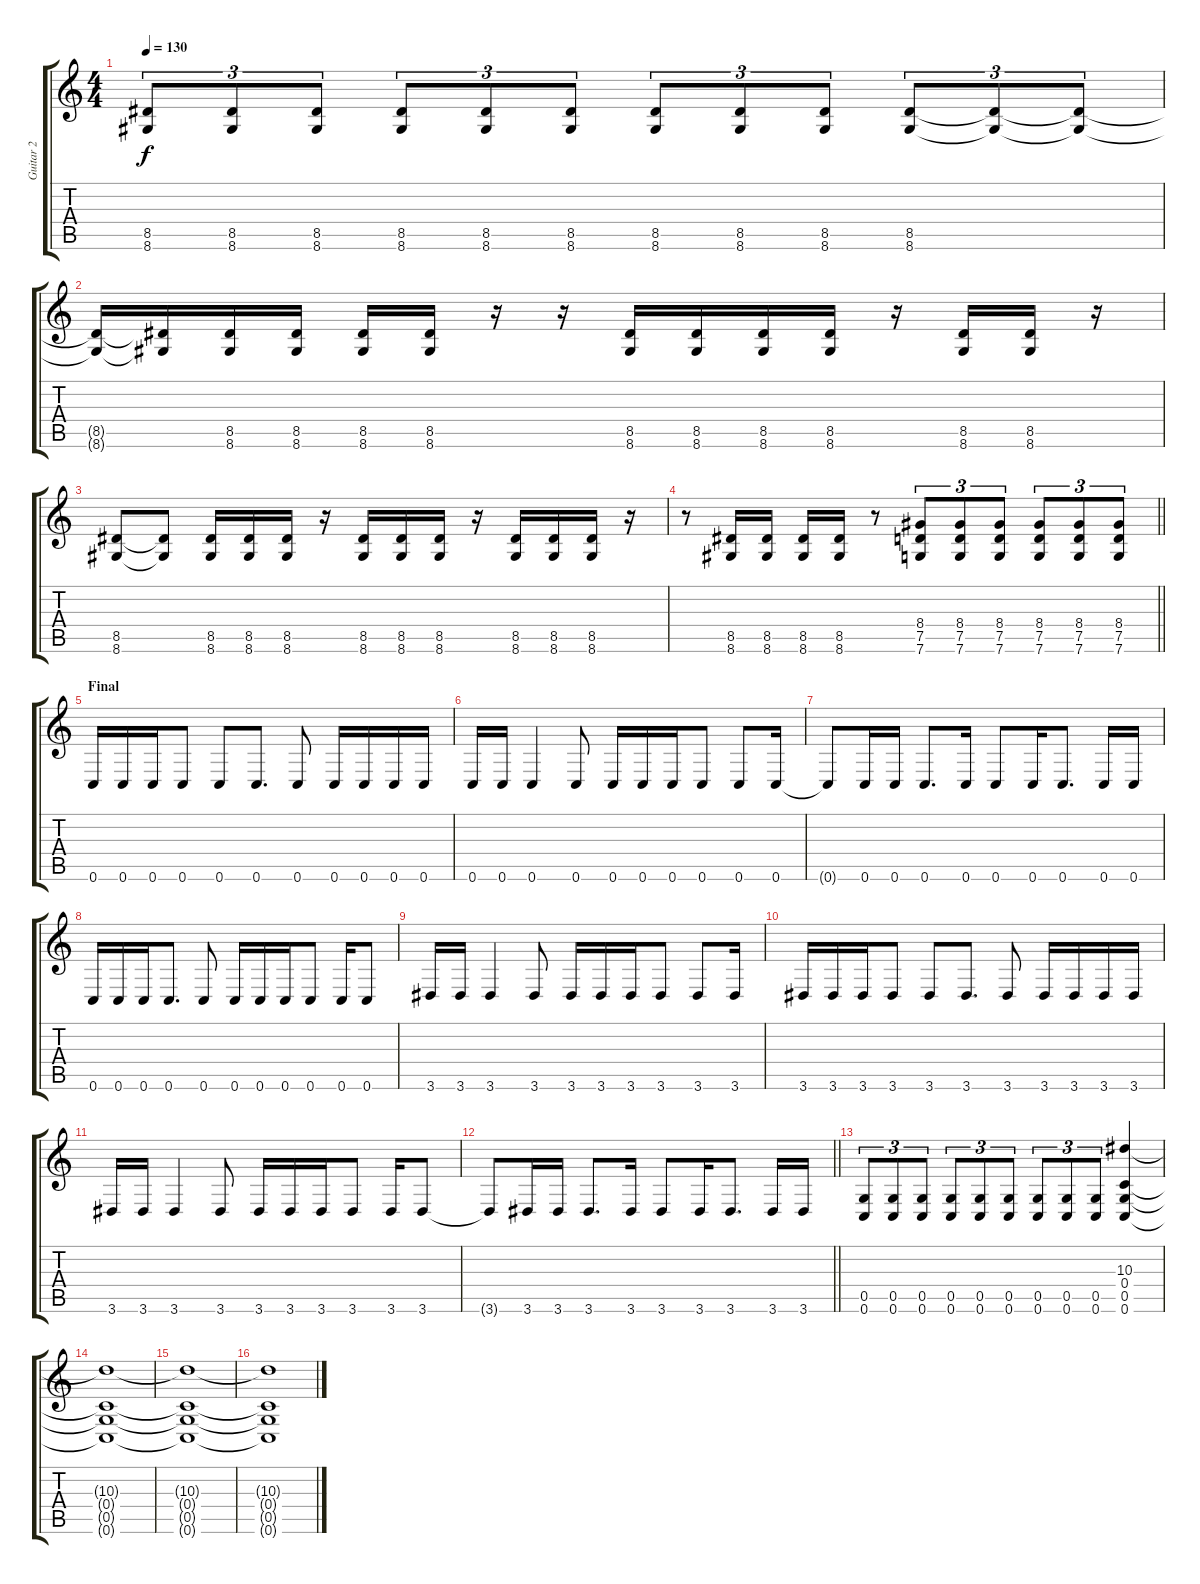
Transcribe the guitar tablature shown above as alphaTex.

\track ("Guitar 2" "Guitar 2") {instrument overdrivenguitar}
\staff {score tabs}
\tuning (D4 A3 F3 C3 G2 C2) {hide}
\ts (4 4)
\tempo 130
\clef g2
\ks c
(8.5 8.6).8{tu (3 2) dy f} (8.5 8.6).8{tu (3 2)} (8.5 8.6).8{tu (3 2)} (8.5 8.6).8{tu (3 2)} (8.5 8.6).8{tu (3 2)} (8.5 8.6).8{tu (3 2)} (8.5 8.6).8{tu (3 2)} (8.5 8.6).8{tu (3 2)} (8.5 8.6).8{tu (3 2)} (8.5 8.6).8{tu (3 2)} (8.5{t} 8.6{t}).8{tu (3 2)} (8.5{t} 8.6{t}).8{tu (3 2)} |
(8.5{t} 8.6{t}).16 (8.5{t} 8.6{t}).16 (8.5 8.6).16 (8.5 8.6).16 (8.5 8.6).16 (8.5 8.6).16 r.16 r.16 (8.5 8.6).16 (8.5 8.6).16 (8.5 8.6).16 (8.5 8.6).16 r.16 (8.5 8.6).16 (8.5 8.6).16 r.16 |
(8.5 8.6).8 (8.5{t} 8.6{t}).8 (8.5 8.6).16 (8.5 8.6).16 (8.5 8.6).16 r.16 (8.5 8.6).16 (8.5 8.6).16 (8.5 8.6).16 r.16 (8.5 8.6).16 (8.5 8.6).16 (8.5 8.6).16 r.16 |
\barLineRight lightlight
r.8 (8.5 8.6).16 (8.5 8.6).16 (8.5 8.6).16 (8.5 8.6).16 r.8 (8.4 7.5 7.6).8{tu (3 2)} (8.4 7.5 7.6).8{tu (3 2)} (8.4 7.5 7.6).8{tu (3 2)} (8.4 7.5 7.6).8{tu (3 2)} (8.4 7.5 7.6).8{tu (3 2)} (8.4 7.5 7.6).8{tu (3 2)} |
\section ("" "Final")
0.6.16 0.6.16 0.6.16 0.6.8 0.6.8 0.6.8{d} 0.6.8 0.6.16 0.6.16 0.6.16 0.6.16 |
0.6.16 0.6.16 0.6.4 0.6.8 0.6.16 0.6.16 0.6.16 0.6.8 0.6.8 0.6.16 |
0.6{t}.8 0.6.16 0.6.16 0.6.8{d} 0.6.16 0.6.8 0.6.16 0.6.8{d} 0.6.16 0.6.16 |
0.6.16 0.6.16 0.6.16 0.6.8{d} 0.6.8 0.6.16 0.6.16 0.6.16 0.6.8 0.6.16 0.6.8 |
3.6.16 3.6.16 3.6.4 3.6.8 3.6.16 3.6.16 3.6.16 3.6.8 3.6.8 3.6.16 |
3.6.16 3.6.16 3.6.16 3.6.8 3.6.8 3.6.8{d} 3.6.8 3.6.16 3.6.16 3.6.16 3.6.16 |
3.6.16 3.6.16 3.6.4 3.6.8 3.6.16 3.6.16 3.6.16 3.6.8 3.6.16 3.6.8 |
\barLineRight lightlight
3.6{t}.8 3.6.16 3.6.16 3.6.8{d} 3.6.16 3.6.8 3.6.16 3.6.8{d} 3.6.16 3.6.16 |
(0.5 0.6).8{tu (3 2)} (0.5 0.6).8{tu (3 2)} (0.5 0.6).8{tu (3 2)} (0.5 0.6).8{tu (3 2)} (0.5 0.6).8{tu (3 2)} (0.5 0.6).8{tu (3 2)} (0.5 0.6).8{tu (3 2)} (0.5 0.6).8{tu (3 2)} (0.5 0.6).8{tu (3 2)} (10.3 0.4 0.5 0.6).4 |
(10.3{t} 0.4{t} 0.5{t} 0.6{t}).1 |
(10.3{t} 0.4{t} 0.5{t} 0.6{t}).1 |
(10.3{t} 0.4{t} 0.5{t} 0.6{t}).1
